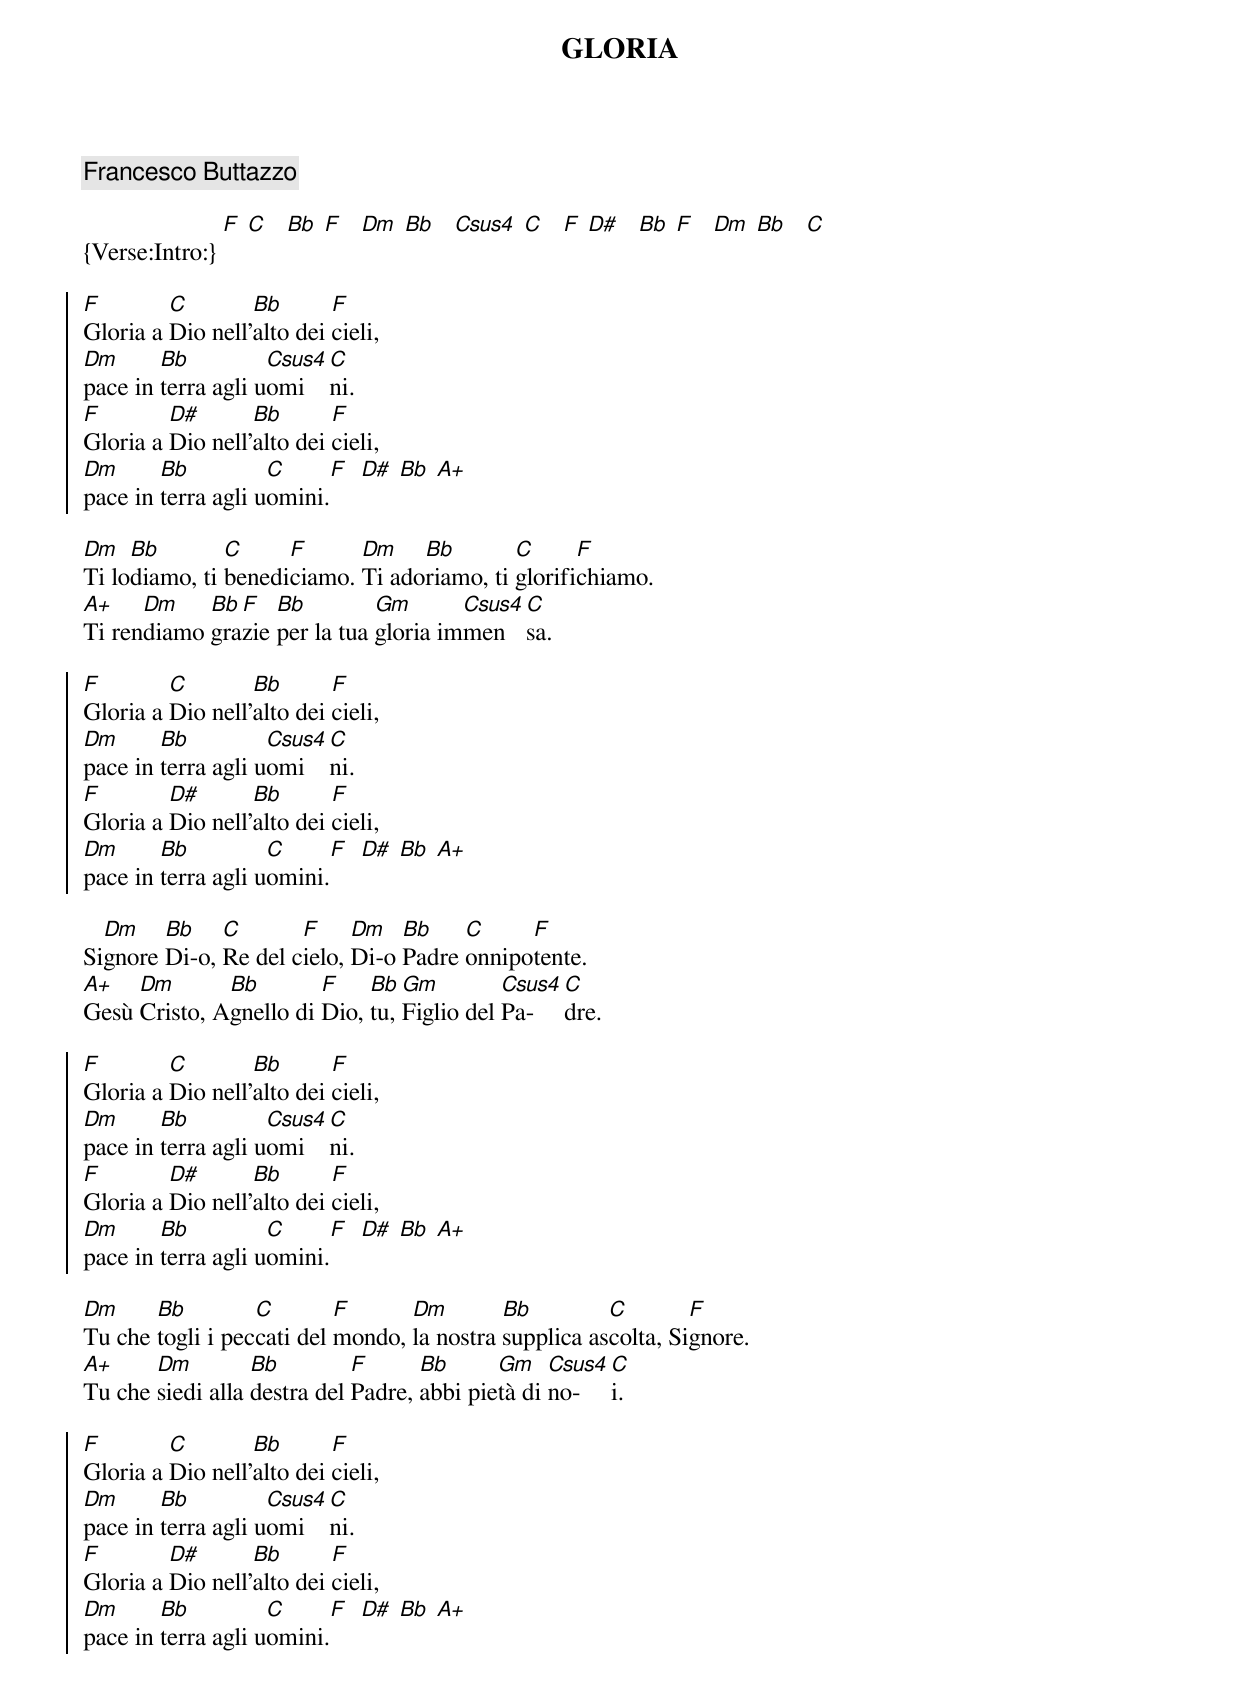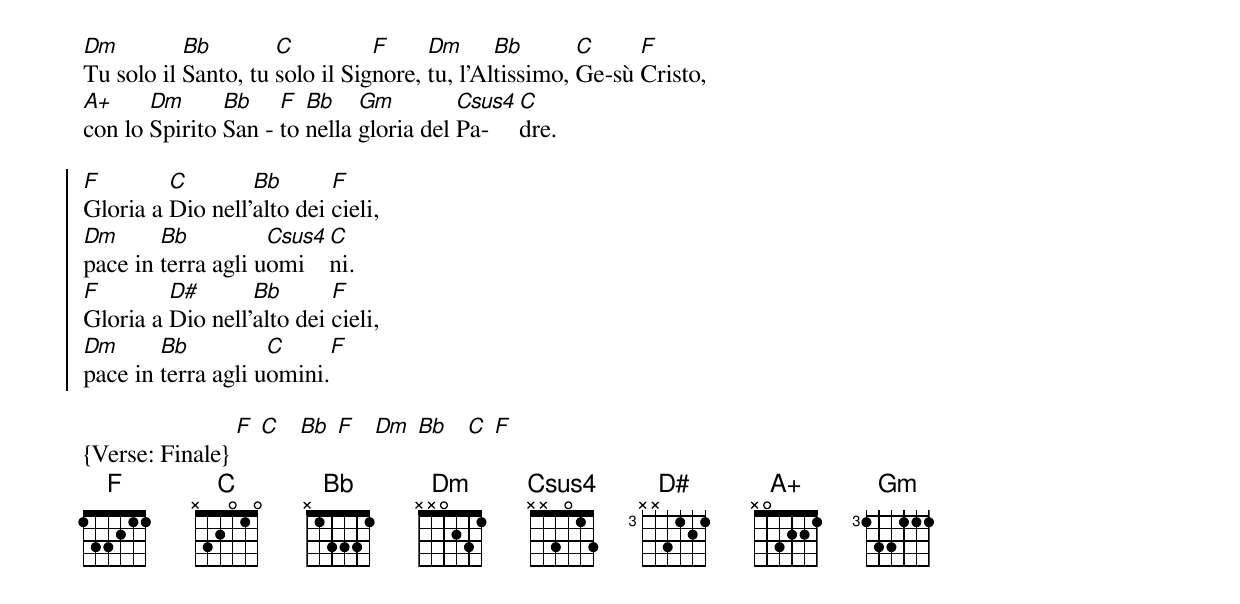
{title:GLORIA}
{c:Francesco Buttazzo}

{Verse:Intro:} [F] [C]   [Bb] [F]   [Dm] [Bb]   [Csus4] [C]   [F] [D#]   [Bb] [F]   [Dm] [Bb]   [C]

{soc}
[F]Gloria a [C]Dio nell'[Bb]alto dei [F]cieli,
[Dm]pace in [Bb]terra agli u[Csus4]omi[C]ni.
[F]Gloria a [D#]Dio nell'[Bb]alto dei [F]cieli,
[Dm]pace in [Bb]terra agli u[C]omini.[F]  [D#] [Bb] [A+]
{eoc}

[Dm]Ti lo[Bb]diamo, ti [C]benedi[F]ciamo. [Dm]Ti ado[Bb]riamo, ti [C]glorifi[F]chiamo.
[A+]Ti ren[Dm]diamo [Bb]gra[F]zie [Bb]per la tua [Gm]gloria im[Csus4]men[C]sa.

{soc}
[F]Gloria a [C]Dio nell'[Bb]alto dei [F]cieli,
[Dm]pace in [Bb]terra agli u[Csus4]omi[C]ni.
[F]Gloria a [D#]Dio nell'[Bb]alto dei [F]cieli,
[Dm]pace in [Bb]terra agli u[C]omini.[F]  [D#] [Bb] [A+]
{eoc}

Si[Dm]gnore [Bb]Di-o, [C]Re del c[F]ielo, [Dm]Di-o [Bb]Padre [C]onnipo[F]tente.
[A+]Gesù [Dm]Cristo, A[Bb]gnello di [F]Dio, [Bb]tu, [Gm]Figlio del [Csus4]Pa-[C]dre.

{soc}
[F]Gloria a [C]Dio nell'[Bb]alto dei [F]cieli,
[Dm]pace in [Bb]terra agli u[Csus4]omi[C]ni.
[F]Gloria a [D#]Dio nell'[Bb]alto dei [F]cieli,
[Dm]pace in [Bb]terra agli u[C]omini.[F]  [D#] [Bb] [A+]
{eoc}

[Dm]Tu che [Bb]togli i pec[C]cati del [F]mondo, [Dm]la nostra [Bb]supplica as[C]colta, Si[F]gnore.
[A+]Tu che [Dm]siedi alla [Bb]destra del [F]Padre, [Bb]abbi pie[Gm]tà di [Csus4]no-[C]i.

{soc}
[F]Gloria a [C]Dio nell'[Bb]alto dei [F]cieli,
[Dm]pace in [Bb]terra agli u[Csus4]omi[C]ni.
[F]Gloria a [D#]Dio nell'[Bb]alto dei [F]cieli,
[Dm]pace in [Bb]terra agli u[C]omini.[F]  [D#] [Bb] [A+]
{eoc}

[Dm]Tu solo il [Bb]Santo, tu [C]solo il Sig[F]nore, [Dm]tu, l'Al[Bb]tissimo, [C]Ge-sù [F]Cristo,
[A+]con lo [Dm]Spirito [Bb]San - [F]to [Bb]nella [Gm]gloria del [Csus4]Pa-[C]dre.

{soc}
[F]Gloria a [C]Dio nell'[Bb]alto dei [F]cieli,
[Dm]pace in [Bb]terra agli u[Csus4]omi[C]ni.
[F]Gloria a [D#]Dio nell'[Bb]alto dei [F]cieli,
[Dm]pace in [Bb]terra agli u[C]omini.[F]
{eoc}

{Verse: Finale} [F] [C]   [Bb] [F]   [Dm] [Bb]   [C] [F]
